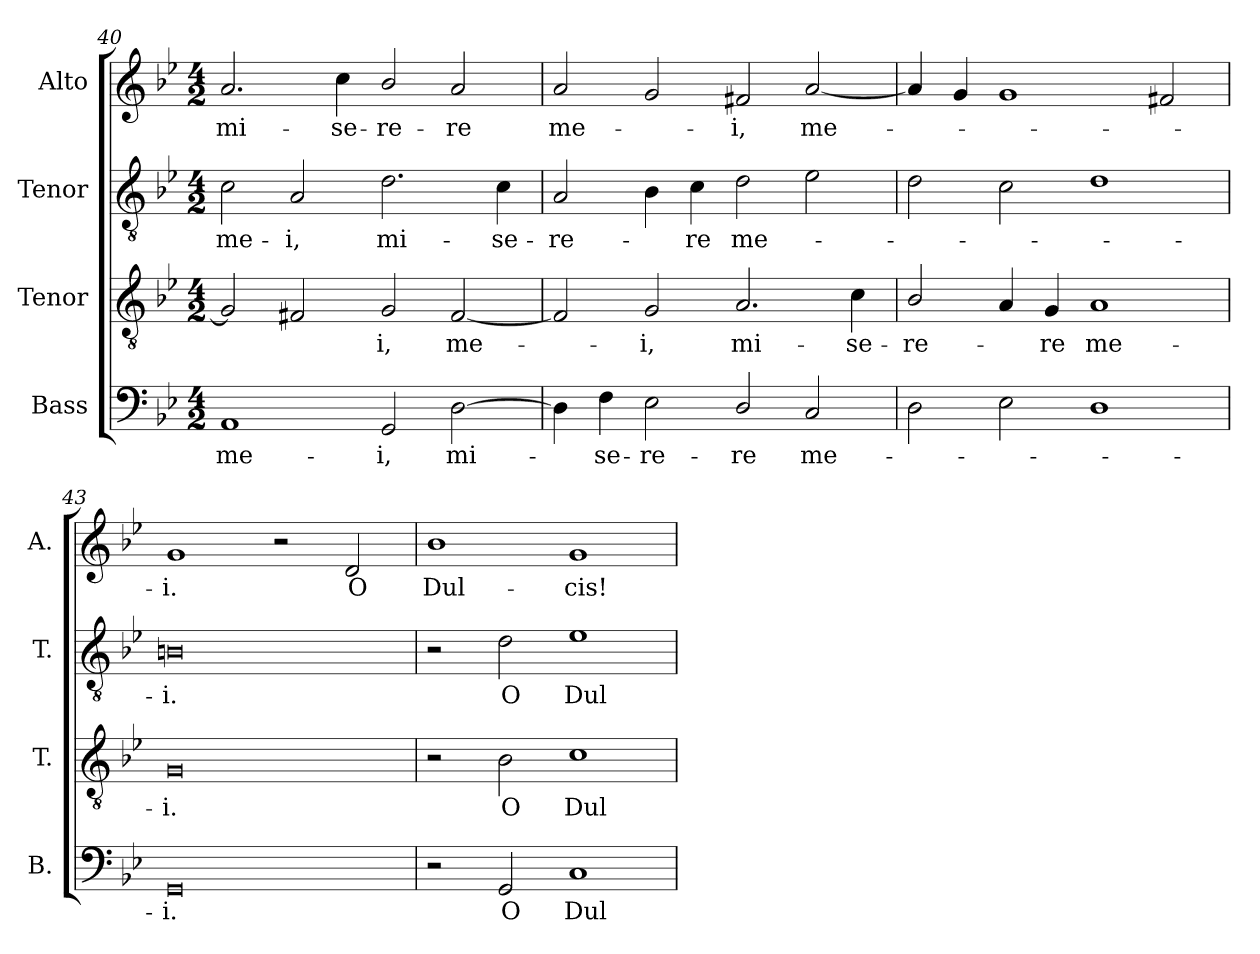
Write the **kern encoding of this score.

**kern	**text	**kern	**text	**kern	**text	**kern	**text
*part4	*part4	*part3	*part3	*part2	*part2	*part1	*part1
*staff4	*staff4	*staff3	*staff3	*staff2	*staff2	*staff1	*staff1
*I"Bass	*	*I"Tenor	*	*I"Tenor	*	*I"Alto	*
*I'B.	*	*I'T.	*	*I'T.	*	*I'A.	*
*clefF4	*	*clefGv2	*	*clefGv2	*	*clefG2	*
*	*	*ITrd7c12	*	*ITrd7c12	*	*	*
*k[b-e-]	*	*k[b-e-]	*	*k[b-e-]	*	*k[b-e-]	*
*B-:	*	*B-:	*	*B-:	*	*B-:	*
*M4/2	*	*M4/2	*	*M4/2	*	*M4/2	*
=40	=40	=40	=40	=40	=40	=40	=40
!	!LO:LY:b:color=#000000	!	!	!	!	!	!
!	!	!	!	!	!LO:LY:b:color=#000000	!	!
!	!	!	!	!	!	!	!LO:LY:b:color=#000000
1AAi	me-	2GGi/]	.	2Ci\	me-	2.ai/	mi-
!	!	!	!	!	!LO:LY:b:color=#000000	!	!
.	.	2FF#Xi/	.	2AAi/	-i,	.	.
!	!	!	!	!	!	!	!LO:LY:b:color=#000000
.	.	.	.	.	.	4cci\	-se-
!	!LO:LY:b:color=#000000	!	!	!	!	!	!
!	!	!	!LO:LY:b:color=#000000	!	!	!	!
!	!	!	!	!	!LO:LY:b:color=#000000	!	!
!	!	!	!	!	!	!	!LO:LY:b:color=#000000
2GGi/	-i,	2GGi/	-i,	2.Di\	mi-	2b-i/	-re-
!	!LO:LY:b:color=#000000	!	!	!	!	!	!
!	!	!	!LO:LY:b:color=#000000	!	!	!	!
!	!	!	!	!	!	!	!LO:LY:b:color=#000000
[2Di\	mi-	[2FF#i/	me-	.	.	2ai/	-re
!	!	!	!	!	!LO:LY:b:color=#000000	!	!
.	.	.	.	4Ci\	-se-	.	.
!!LO:PB:g=z
=41	=41	=41	=41	=41	=41	=41	=41
!	!	!	!	!	!LO:LY:b:color=#000000	!	!
!	!	!	!	!	!	!	!LO:LY:b:color=#000000
4Di\]	.	2FF#i/]	.	2AAi/	-re-	2ai/	me-
!	!LO:LY:b:color=#000000	!	!	!	!	!	!
4Fi\	-se-	.	.	.	.	.	.
!	!LO:LY:b:color=#000000	!	!	!	!	!	!
!	!	!	!LO:LY:b:color=#000000	!	!	!	!
2E-i\	-re-	2GGi/	-i,	4BB-i\	.	2gi/	.
!	!	!	!	!	!LO:LY:b:color=#000000	!	!
.	.	.	.	4Ci\	-re	.	.
!	!LO:LY:b:color=#000000	!	!	!	!	!	!
!	!	!	!LO:LY:b:color=#000000	!	!	!	!
!	!	!	!	!	!LO:LY:b:color=#000000	!	!
!	!	!	!	!	!	!	!LO:LY:b:color=#000000
2Di/	-re	2.AAi/	mi-	2Di\	me-	2f#Xi/	-i,
!	!LO:LY:b:color=#000000	!	!	!	!	!	!
!	!	!	!	!	!	!	!LO:LY:b:color=#000000
2Ci/	me-	.	.	2E-i\	.	[2ai/	me-
!	!	!	!LO:LY:b:color=#000000	!	!	!	!
.	.	4Ci\	-se-	.	.	.	.
=42	=42	=42	=42	=42	=42	=42	=42
!	!	!	!LO:LY:b:color=#000000	!	!	!	!
2Di\	.	2BB-i/	-re-	2Di\	.	4ai/]	.
.	.	.	.	.	.	4gi/	.
2E-i\	.	4AAi/	.	2Ci\	.	1gi	.
!	!	!	!LO:LY:b:color=#000000	!	!	!	!
.	.	4GGi/	-re	.	.	.	.
!	!	!	!LO:LY:b:color=#000000	!	!	!	!
1Di	.	1AAi	me-	1Di	.	.	.
.	.	.	.	.	.	2f#Xi/	.
=43	=43	=43	=43	=43	=43	=43	=43
!	!LO:LY:b:color=#000000	!	!	!	!	!	!
!	!	!	!LO:LY:b:color=#000000	!	!	!	!
!	!	!	!	!	!LO:LY:b:color=#000000	!	!
!	!	!	!	!	!	!	!LO:LY:b:color=#000000
0GGi	-i.	0GGi	-i.	0BBni	-i.	1gi	-i.
.	.	.	.	.	.	2r	.
!	!	!	!	!	!	!	!LO:LY:b:color=#000000
.	.	.	.	.	.	2di/	O
=44	=44	=44	=44	=44	=44	=44	=44
!	!	!	!	!	!	!	!LO:LY:b:color=#000000
2r	.	2r	.	2r	.	1b-i	Dul-
!	!LO:LY:b:color=#000000	!	!	!	!	!	!
!	!	!	!LO:LY:b:color=#000000	!	!	!	!
!	!	!	!	!	!LO:LY:b:color=#000000	!	!
2GGi/	O	2BB-i\	O	2Di\	O	.	.
!	!LO:LY:b:color=#000000	!	!	!	!	!	!
!	!	!	!LO:LY:b:color=#000000	!	!	!	!
!	!	!	!	!	!LO:LY:b:color=#000000	!	!
!	!	!	!	!	!	!	!LO:LY:b:color=#000000
1Ci	Dul-	1Ci	Dul-	1E-i	Dul-	1gi	-cis!
=	=	=	=	=	=	=	=
*-	*-	*-	*-	*-	*-	*-	*-
